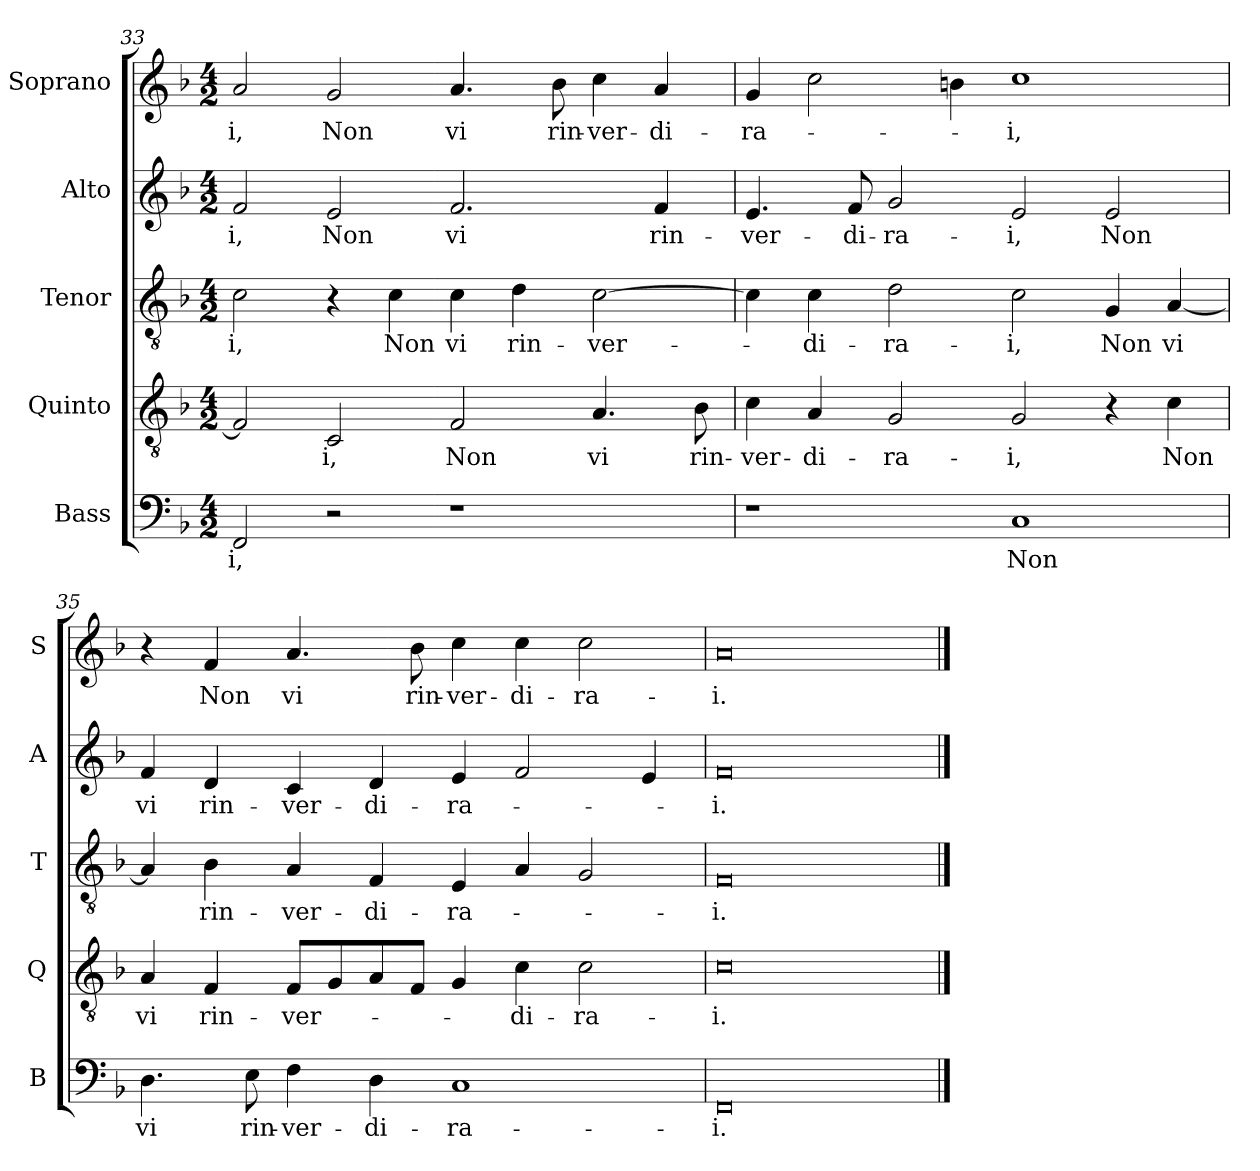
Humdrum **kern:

**kern	**text	**kern	**text	**kern	**text	**kern	**text	**kern	**text
*part5	*part5	*part4	*part4	*part3	*part3	*part2	*part2	*part1	*part1
*staff5	*staff5	*staff4	*staff4	*staff3	*staff3	*staff2	*staff2	*staff1	*staff1
*I"Bass	*	*I"Quinto	*	*I"Tenor	*	*I"Alto	*	*I"Soprano	*
*I'B	*	*I'Q	*	*I'T	*	*I'A	*	*I'S	*
*clefF4	*	*clefGv2	*	*clefGv2	*	*clefG2	*	*clefG2	*
*k[b-]	*	*k[b-]	*	*k[b-]	*	*k[b-]	*	*k[b-]	*
*F:	*	*F:	*	*F:	*	*F:	*	*F:	*
*M4/2	*	*M4/2	*	*M4/2	*	*M4/2	*	*M4/2	*
=33	=33	=33	=33	=33	=33	=33	=33	=33	=33
!	!LO:LY:b	!	!	!	!LO:LY:b	!	!LO:LY:b	!	!LO:LY:b
2FF/	-i,	2F/]	.	2c\	-i,	2f/	-i,	2a/	-i,
!	!	!	!LO:LY:b	!	!	!	!LO:LY:b	!	!LO:LY:b
2r	.	2C/	-i,	4r	.	2e/	Non	2g/	Non
!	!	!	!	!	!LO:LY:b	!	!	!	!
.	.	.	.	4c\	Non	.	.	.	.
!	!	!	!LO:LY:b	!	!LO:LY:b	!	!LO:LY:b	!	!LO:LY:b
1r	.	2F/	Non	4c\	vi	2.f/	vi	4.a/	vi
!	!	!	!	!	!LO:LY:b	!	!	!	!
.	.	.	.	4d\	rin-	.	.	.	.
!	!	!	!	!	!	!	!	!	!LO:LY:b
.	.	.	.	.	.	.	.	8b-\	rin-
!	!	!	!LO:LY:b	!	!LO:LY:b	!	!	!	!LO:LY:b
.	.	4.A/	vi	[2c\	-ver-	.	.	4cc\	-ver-
!	!	!	!	!	!	!	!LO:LY:b	!	!LO:LY:b
.	.	.	.	.	.	4f/	rin-	4a/	-di-
!	!	!	!LO:LY:b	!	!	!	!	!	!
.	.	8B-\	rin-	.	.	.	.	.	.
!!LO:LB:g=z
=34	=34	=34	=34	=34	=34	=34	=34	=34	=34
!	!	!	!LO:LY:b	!	!	!	!LO:LY:b	!	!LO:LY:b
1r	.	4c\	-ver-	4c\]	.	4.e/	-ver-	4g/	-ra-
!	!	!	!LO:LY:b	!	!LO:LY:b	!	!	!	!
.	.	4A/	-di-	4c\	-di-	.	.	2cc\	.
!	!	!	!	!	!	!	!LO:LY:b	!	!
.	.	.	.	.	.	8f/	-di-	.	.
!	!	!	!LO:LY:b	!	!LO:LY:b	!	!LO:LY:b	!	!
.	.	2G/	-ra-	2d\	-ra-	2g/	-ra-	.	.
.	.	.	.	.	.	.	.	4bn\	.
!	!LO:LY:b	!	!LO:LY:b	!	!LO:LY:b	!	!LO:LY:b	!	!LO:LY:b
1C	Non	2G/	-i,	2c\	-i,	2e/	-i,	1cc	-i,
!	!	!	!	!	!LO:LY:b	!	!LO:LY:b	!	!
.	.	4r	.	4G/	Non	2e/	Non	.	.
!	!	!	!LO:LY:b	!	!LO:LY:b	!	!	!	!
.	.	4c\	Non	[4A/	vi	.	.	.	.
=35	=35	=35	=35	=35	=35	=35	=35	=35	=35
!	!LO:LY:b	!	!LO:LY:b	!	!	!	!LO:LY:b	!	!
4.D\	vi	4A/	vi	4A/]	.	4f/	vi	4r	.
!	!	!	!LO:LY:b	!	!LO:LY:b	!	!LO:LY:b	!	!LO:LY:b
.	.	4F/	rin-	4B-\	rin-	4d/	rin-	4f/	Non
!	!LO:LY:b	!	!	!	!	!	!	!	!
8E\	rin-	.	.	.	.	.	.	.	.
!	!LO:LY:b	!	!LO:LY:b	!	!LO:LY:b	!	!LO:LY:b	!	!LO:LY:b
4F\	-ver-	8F/L	-ver-	4A/	-ver-	4c/	-ver-	4.a/	vi
.	.	8G/	.	.	.	.	.	.	.
!	!LO:LY:b	!	!	!	!LO:LY:b	!	!LO:LY:b	!	!
4D\	-di-	8A/	.	4F/	-di-	4d/	-di-	.	.
!	!	!	!	!	!	!	!	!	!LO:LY:b
.	.	8F/J	.	.	.	.	.	8b-\	rin-
!	!LO:LY:b	!	!	!	!LO:LY:b	!	!LO:LY:b	!	!LO:LY:b
1C	-ra-	4G/	.	4E/	-ra-	4e/	-ra-	4cc\	-ver-
!	!	!	!LO:LY:b	!	!	!	!	!	!LO:LY:b
.	.	4c\	-di-	4A/	.	2f/	.	4cc\	-di-
!	!	!	!LO:LY:b	!	!	!	!	!	!LO:LY:b
.	.	2c\	-ra-	2G/	.	.	.	2cc\	-ra-
.	.	.	.	.	.	4e/	.	.	.
=36	=36	=36	=36	=36	=36	=36	=36	=36	=36
!	!LO:LY:b	!	!LO:LY:b	!	!LO:LY:b	!	!LO:LY:b	!	!LO:LY:b
0FF	-i.	0c	-i.	0F	-i.	0f	-i.	0a	-i.
==	==	==	==	==	==	==	==	==	==
*-	*-	*-	*-	*-	*-	*-	*-	*-	*-
